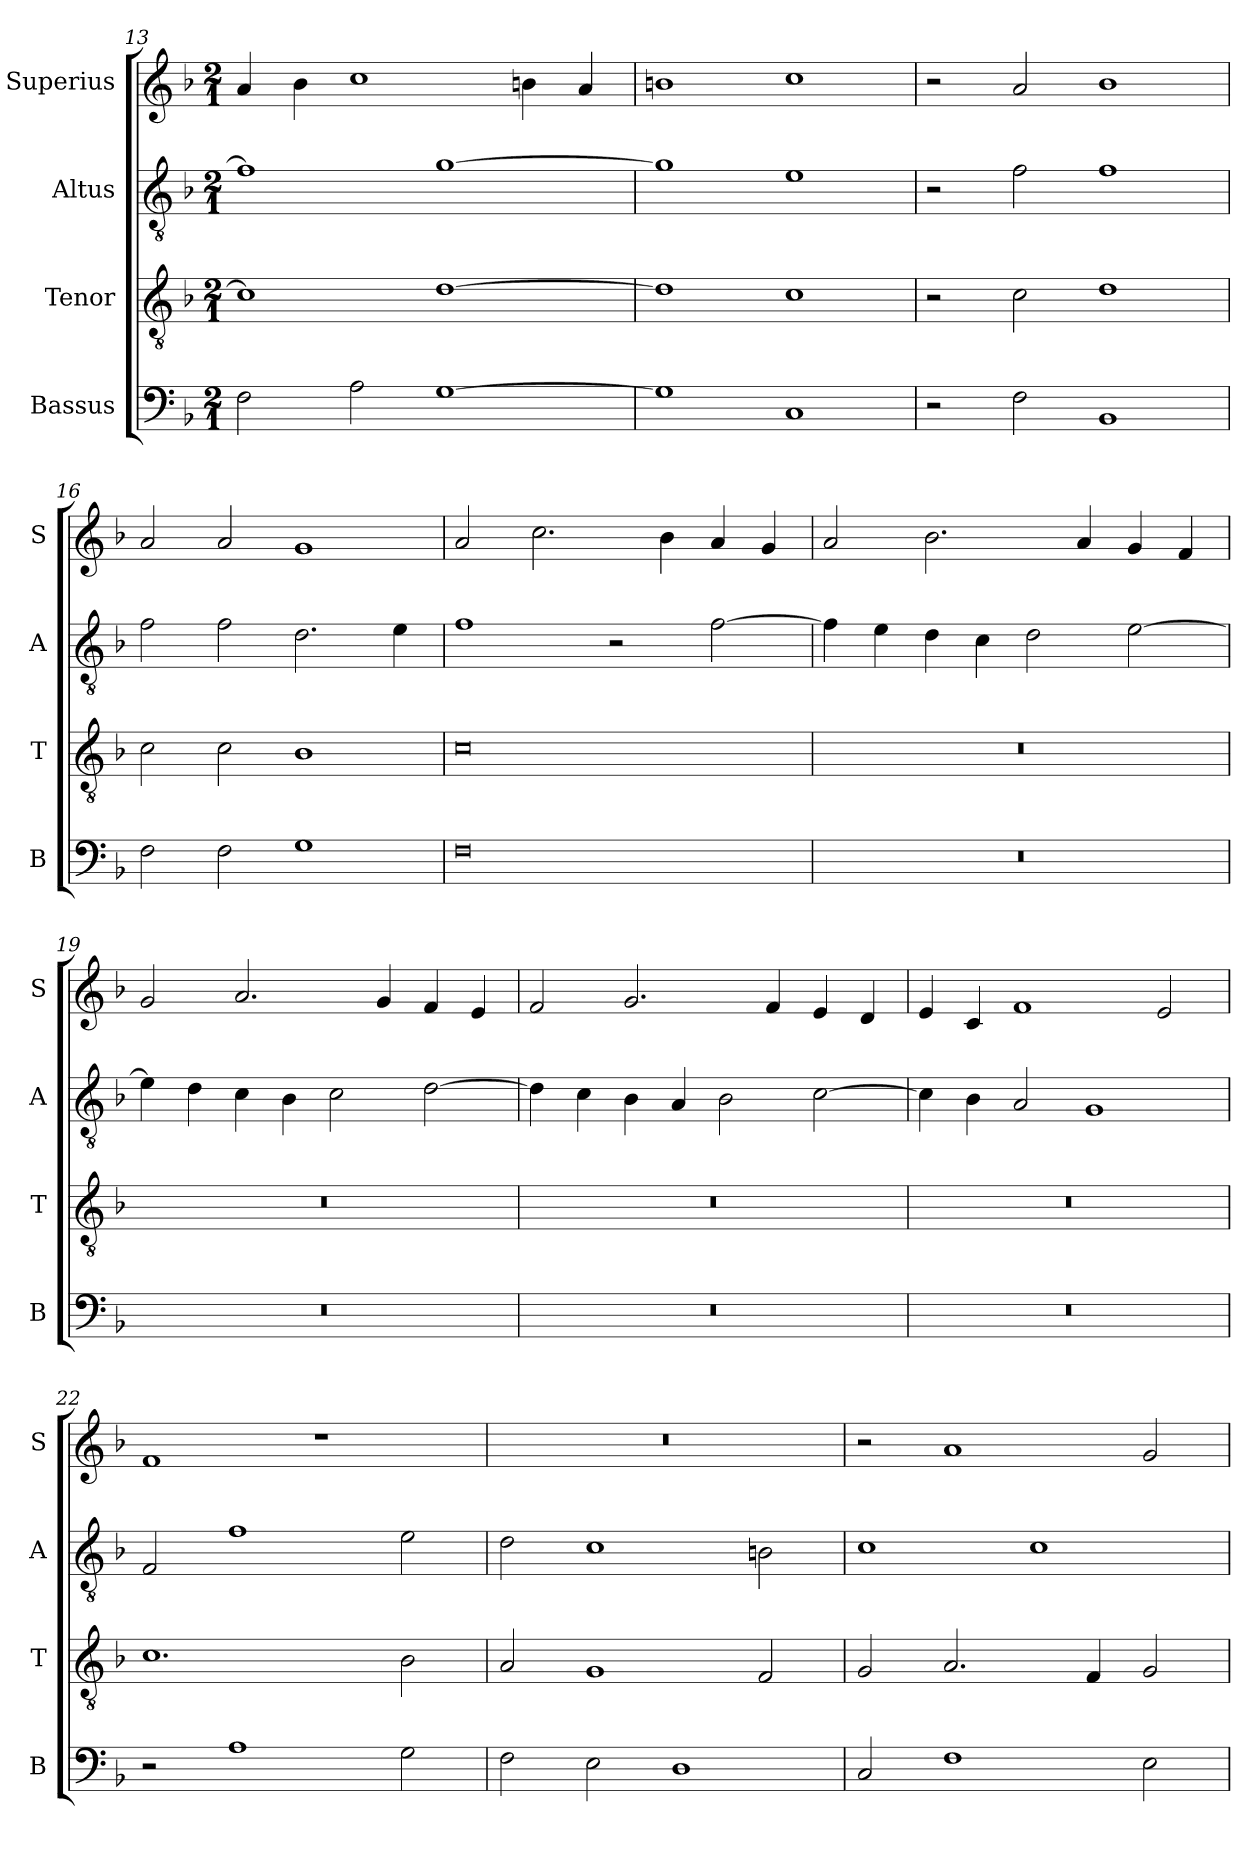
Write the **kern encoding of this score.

**kern	**kern	**kern	**kern
*part4	*part3	*part2	*part1
*staff4	*staff3	*staff2	*staff1
*I"Bassus	*I"Tenor	*I"Altus	*I"Superius
*I'B	*I'T	*I'A	*I'S
*clefF4	*clefGv2	*clefGv2	*clefG2
*k[b-]	*k[b-]	*k[b-]	*k[b-]
*F:	*F:	*F:	*F:
*M2/1	*M2/1	*M2/1	*M2/1
=13	=13	=13	=13
2F	1c]	1f]	4a
.	.	.	4b-
2A	.	.	1cc
[1G	[1d	[1g	.
.	.	.	4bn
.	.	.	4a
=14	=14	=14	=14
1G]	1d]	1g]	1bn
1C	1c	1e	1cc
=15	=15	=15	=15
2r	2r	2r	2r
2F	2c	2f	2a
1BB-	1d	1f	1b-
=16	=16	=16	=16
2F	2c	2f	2a
2F	2c	2f	2a
1G	1B-	2.d	1g
.	.	4e	.
=17	=17	=17	=17
0F	0c	1f	2a
.	.	.	2.cc
.	.	2r	.
.	.	.	4b-
.	.	[2f	4a
.	.	.	4g
=18	=18	=18	=18
0r	0r	4f]	2a
.	.	4e	.
.	.	4d	2.b-
.	.	4c	.
.	.	2d	.
.	.	.	4a
.	.	[2e	4g
.	.	.	4f
=19	=19	=19	=19
0r	0r	4e]	2g
.	.	4d	.
.	.	4c	2.a
.	.	4B-	.
.	.	2c	.
.	.	.	4g
.	.	[2d	4f
.	.	.	4e
=20	=20	=20	=20
0r	0r	4d]	2f
.	.	4c	.
.	.	4B-	2.g
.	.	4A	.
.	.	2B-	.
.	.	.	4f
.	.	[2c	4e
.	.	.	4d
=21	=21	=21	=21
0r	0r	4c]	4e
.	.	4B-	4c
.	.	2A	1f
.	.	1G	.
.	.	.	2e
=22	=22	=22	=22
2r	1.c	2F	1f
1A	.	1f	.
.	.	.	1r
2G	2B-	2e	.
=23	=23	=23	=23
2F	2A	2d	0r
2E	1G	1c	.
1D	.	.	.
.	2F	2Bn	.
=24	=24	=24	=24
2C	2G	1c	2r
1F	2.A	.	1a
.	.	1c	.
.	4F	.	.
2E	2G	.	2g
=	=	=	=
*-	*-	*-	*-
